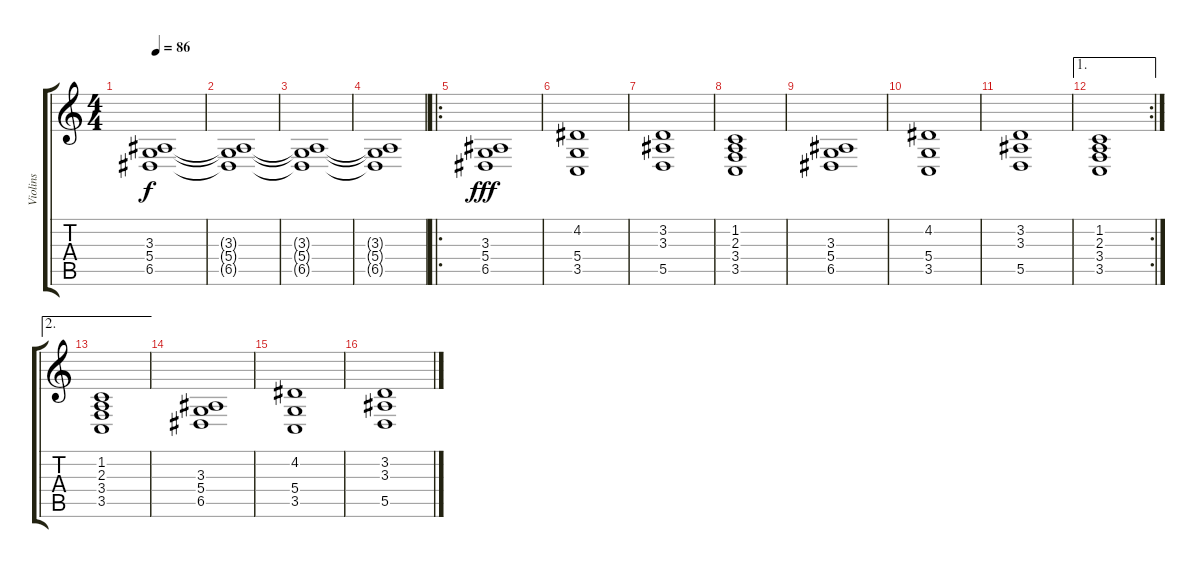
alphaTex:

\track ("Violins" "Violins") {instrument synthstrings1}
\staff {score tabs}
\tuning (E4 B3 G3 D3 A2 E2) {hide}
\ts (4 4)
\tempo 86
\clef g2
\ks c
(3.3{t} 5.4{t} 6.5{t}).1{dy f} |
(3.3{t} 5.4{t} 6.5{t}).1 |
(3.3{t} 5.4{t} 6.5{t}).1 |
(3.3{t} 5.4{t} 6.5{t}).1 |
\ro
(3.3 5.4 6.5).1{dy fff volume 9} |
(4.2 5.4 3.5).1 |
(3.2 3.3 5.5).1 |
(1.2 2.3 3.4 3.5).1 |
(3.3 5.4 6.5).1{volume 9} |
(4.2 5.4 3.5).1 |
(3.2 3.3 5.5).1 |
\ae 1
\rc 2
(1.2 2.3 3.4 3.5).1 |
\ae 2
(1.2 2.3 3.4 3.5).1 |
(3.3 5.4 6.5).1{volume 9} |
(4.2 5.4 3.5).1 |
(3.2 3.3 5.5).1
